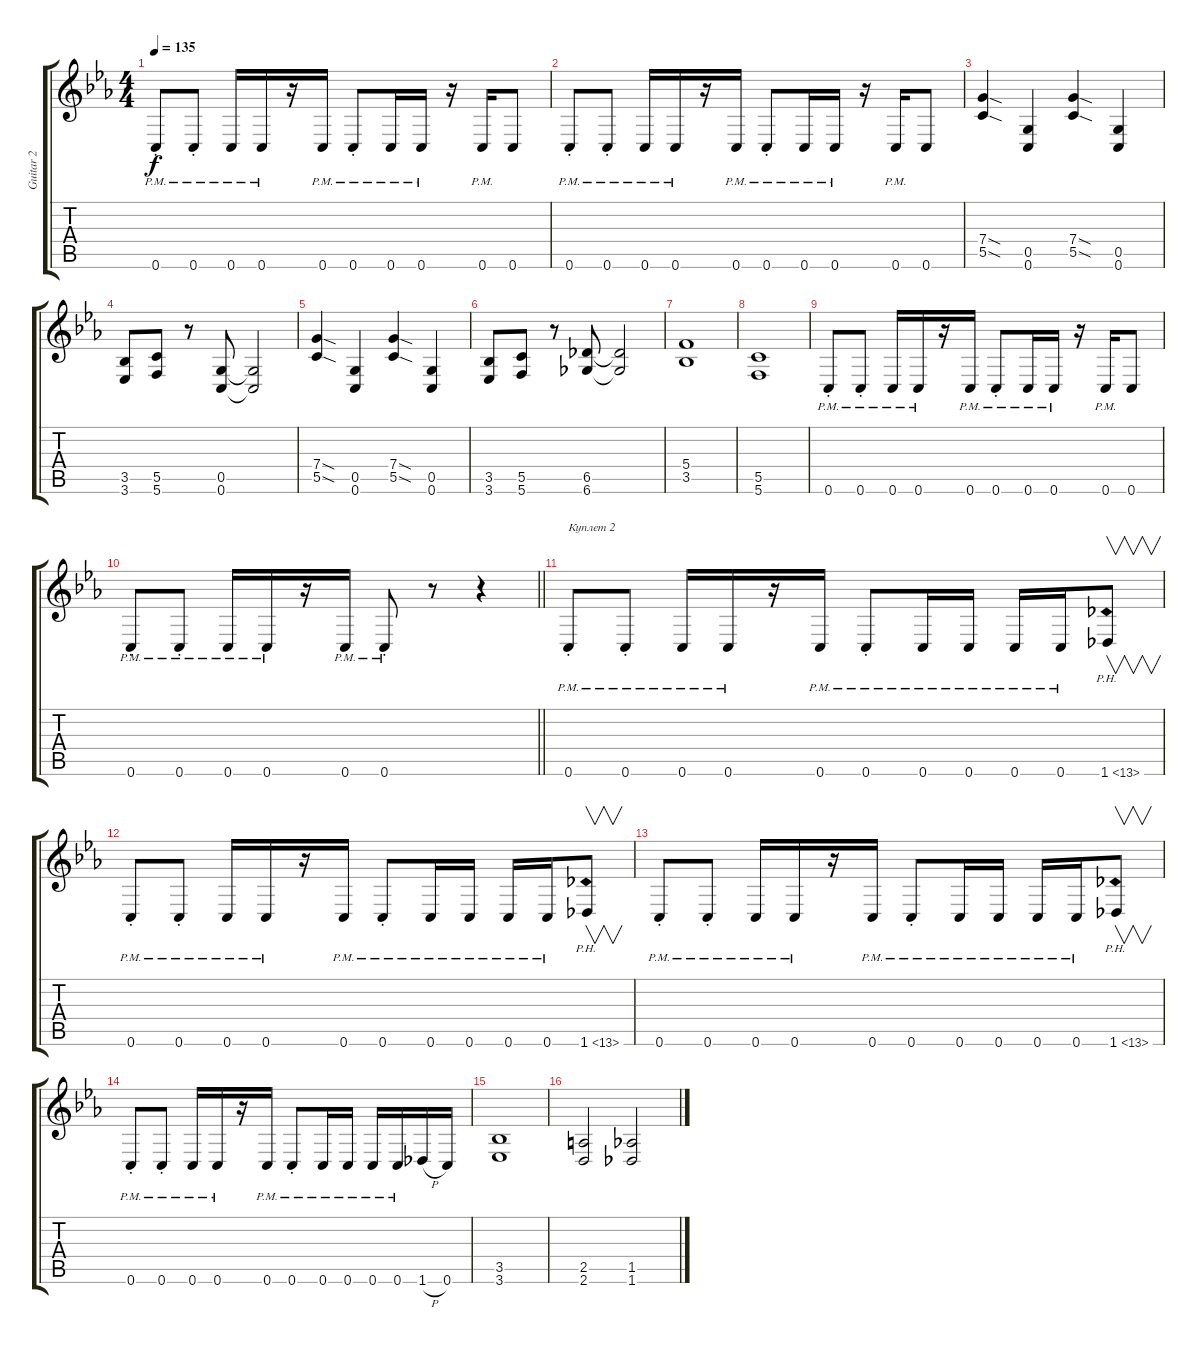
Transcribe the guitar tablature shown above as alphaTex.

\track ("Guitar 2" "Guitar 2") {instrument overdrivenguitar}
\staff {score tabs}
\tuning (D4 A3 F3 C3 G2 C2) {hide}
\ts (4 4)
\tempo 135
\clef g2
\ks cminor
0.6{pm st}.8{dy f} 0.6{pm st}.8 0.6{pm}.16 0.6{pm}.16 r.16 0.6{pm}.16 0.6{pm st}.8 0.6{pm}.16 0.6{pm}.16 r.16 0.6{pm}.16 0.6.8 |
0.6{pm st}.8 0.6{pm st}.8 0.6{pm}.16 0.6{pm}.16 r.16 0.6{pm}.16 0.6{pm st}.8 0.6{pm}.16 0.6{pm}.16 r.16 0.6{pm}.16 0.6.8 |
(7.4{sod} 5.5{sod}).4 (0.5 0.6).4 (7.4{sod} 5.5{sod}).4 (0.5 0.6).4 |
(3.5 3.6).8 (5.5 5.6).8 r.8 (0.5 0.6).8 (0.5{t} 0.6{t}).2 |
(7.4{sod} 5.5{sod}).4 (0.5 0.6).4 (7.4{sod} 5.5{sod}).4 (0.5 0.6).4 |
(3.5 3.6).8 (5.5 5.6).8 r.8 (6.5 6.6).8 (6.5{t} 6.6{t}).2 |
(5.4 3.5).1 |
(5.5 5.6).1 |
0.6{pm st}.8 0.6{pm st}.8 0.6{pm}.16 0.6{pm}.16 r.16 0.6{pm}.16 0.6{pm st}.8 0.6{pm}.16 0.6{pm}.16 r.16 0.6{pm}.16 0.6.8 |
\barLineRight lightlight
0.6{pm st}.8 0.6{pm st}.8 0.6{pm}.16 0.6{pm}.16 r.16 0.6{pm}.16 0.6{pm st}.8 r.8 r.4 |
0.6{pm st}.8{txt "Куплет 2"} 0.6{pm st}.8 0.6{pm}.16 0.6{pm}.16 r.16 0.6{pm}.16 0.6{pm st}.8 0.6{pm}.16 0.6{pm}.16 0.6{pm}.16 0.6{pm}.16 1.6{ph 12}.8{v} |
0.6{pm st}.8 0.6{pm st}.8 0.6{pm}.16 0.6{pm}.16 r.16 0.6{pm}.16 0.6{pm st}.8 0.6{pm}.16 0.6{pm}.16 0.6{pm}.16 0.6{pm}.16 1.6{ph 12}.8{v} |
0.6{pm st}.8 0.6{pm st}.8 0.6{pm}.16 0.6{pm}.16 r.16 0.6{pm}.16 0.6{pm st}.8 0.6{pm}.16 0.6{pm}.16 0.6{pm}.16 0.6{pm}.16 1.6{ph 12}.8{v} |
0.6{pm st}.8 0.6{pm st}.8 0.6{pm}.16 0.6{pm}.16 r.16 0.6{pm}.16 0.6{pm st}.8 0.6{pm}.16 0.6{pm}.16 0.6{pm}.16 0.6{pm}.16 1.6{h}.16 0.6.16 |
(3.5 3.6).1 |
(2.5 2.6).2 (1.5 1.6).2
